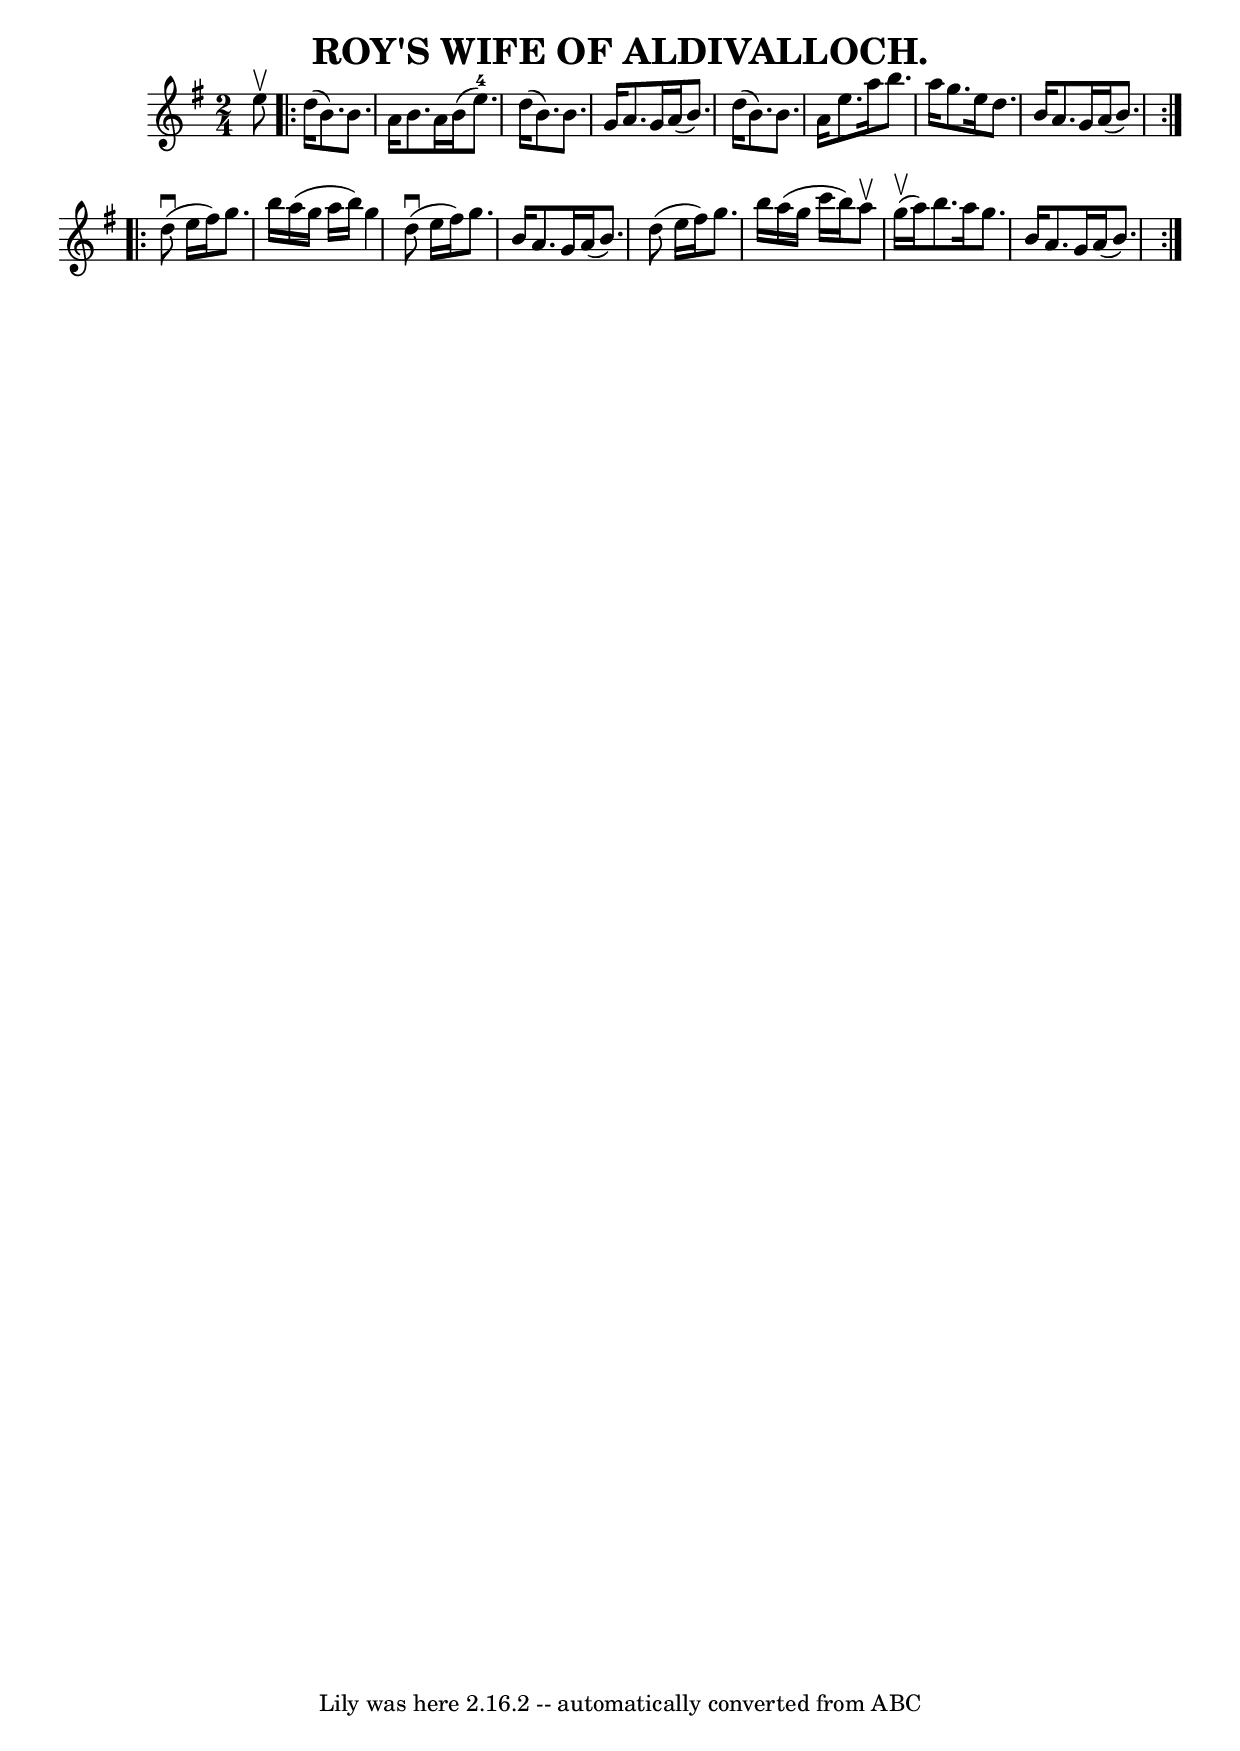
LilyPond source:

\version "2.7.40"
\include "Mammoth.ily"
\header {
	%% book = "Coles pg 26.7"
	crossRefNumber = "7"
	footnotes = "\\\\ROY'S WIFE. -- First couple join right hands and balance, [4 bars],\\\\down the centre [4 bars], balance at: the foot [4 bars],\\\\cross 4 hands with second couple, back with left hands [3 bars]"
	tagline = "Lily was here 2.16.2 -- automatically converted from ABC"
	title = "ROY'S WIFE OF ALDIVALLOCH."
}
voicedefault =  {
\set Score.defaultBarType = "empty"

\time 2/4 \key g \major e''8^\upbow \repeat volta 2 { d''16 (b'8.)   
b'8. a'16  |
 b'8. a'16 b'16 (e''8.-4) |
   
d''16 (b'8.) b'8. g'16  |
 a'8. g'16 a'16 (b'8.) 
|
 d''16 (b'8.) b'8. a'16  |
 e''8. a''16    
b''8. a''16  |
 g''8. e''16 d''8. b'16  |
 a'8.    
g'16 a'16 (b'8.) }     \repeat volta 2 { d''8 (^\downbow e''16   
 fis''16) g''8. b''16  |
 a''16 (g''16 a''16 b''16) 
 g''4  |
 d''8 (^\downbow e''16 fis''16) g''8. b'16  
|
 a'8. g'16 a'16 (b'8.) |
 d''8 (e''16    
fis''16) g''8. b''16  |
 a''16 (g''16 c'''16 b''16) 
 a''8^\upbow g''16 (^\upbow a''16) |
 b''8. a''16    
g''8. b'16  |
 a'8. g'16 a'16 (b'8.) }   
}

\score{
    <<

	\context Staff="default"
	{
	    \voicedefault 
	}

    >>
	\layout {
	}
	\midi {}
}
